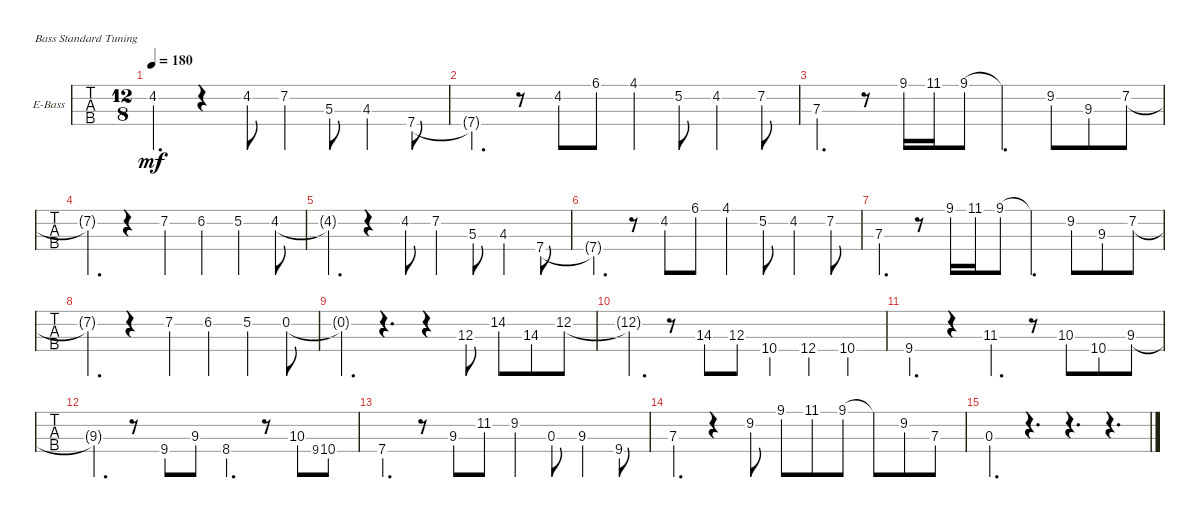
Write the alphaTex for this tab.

\defaultSystemsLayout 4
\bracketExtendMode groupsimilarinstruments
\firstSystemTrackNameOrientation horizontal
\otherSystemsTrackNameOrientation horizontal
\track ("Electric Bass" "E-Bass") {instrument electricbassfinger}
\staff {tabs}
\tuning (G2 D2 A1 E1)
\ts (12 8)
\tempo 180
\clef f4
\ks a
4.2{t}.4{d dy mf} r.4 4.2.8 7.2.4 5.3.8 4.3.4 7.4.8 |
7.4{t}.4{d} r.8 4.2.8 6.1.8 4.1.4 5.2.8 4.2.4 7.2.8 |
7.3.4{d} r.8 9.1.16 11.1.16 9.1.8 9.1{t}.4{d} 9.2.8 9.3.8 7.2.8 |
7.2{t}.4{d} r.4 7.2.4 6.2.4 5.2.4 4.2.8 |
4.2{t}.4{d} r.4 4.2.8 7.2.4 5.3.8 4.3.4 7.4.8 |
7.4{t}.4{d} r.8 4.2.8 6.1.8 4.1.4 5.2.8 4.2.4 7.2.8 |
7.3.4{d} r.8 9.1.16 11.1.16 9.1.8 9.1{t}.4{d} 9.2.8 9.3.8 7.2.8 |
7.2{t}.4{d} r.4 7.2.4 6.2.4 5.2.4 0.2.8 |
0.2{t}.4{d} r.4{d} r.4 12.3.8 14.2.8 14.3.8 12.2.8 |
12.2{t}.4{d} r.8 14.3.8 12.3.8 10.4.4 12.4.4 10.4.4 |
9.4.4{d} r.4 11.3.4{d} r.8 10.3.8 10.4.8 9.3.8 |
9.3{t}.4{d} r.8 9.4.8 9.3.8 8.4.4{d} r.8 10.3.8 9.4.8{gr} 10.4.8 |
7.4.4{d} r.8 9.3.8 11.2.8 9.2.4 0.3.8 9.3.4 9.4.8 |
7.3.4{d} r.4 9.2.8 9.1.8 11.1.8 9.1.8 9.1{t}.8 9.2.8 7.3.8 |
0.3.4{d} r.4{d} r.4{d} r.4{d}
